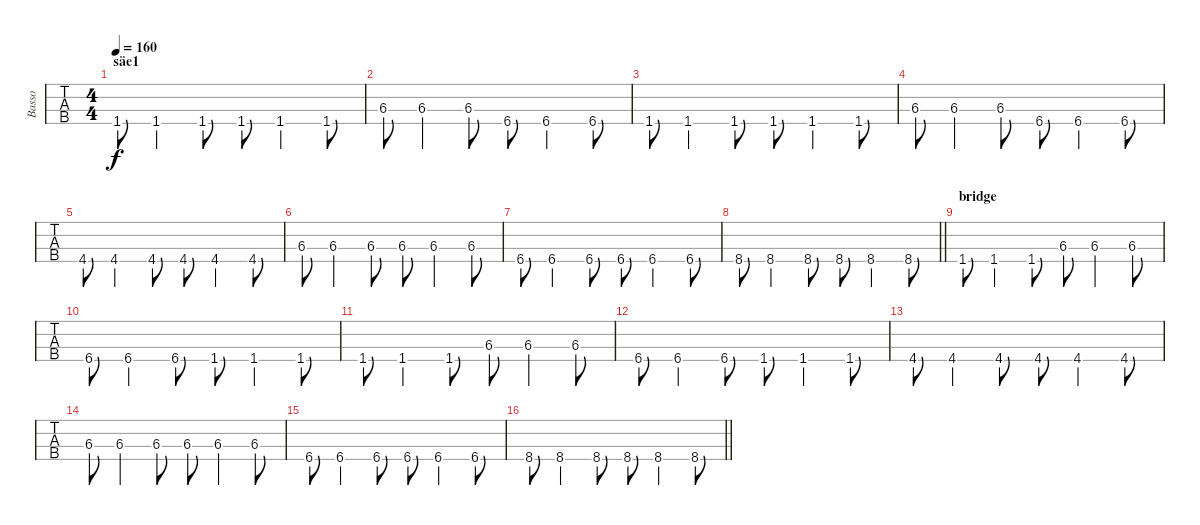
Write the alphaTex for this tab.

\track ("Basso" "Basso") {instrument electricbassfinger}
\staff {tabs}
\tuning (G2 D2 A1 E1) {hide}
\ts (4 4)
\section ("" "säe1")
\tempo 160
\clef f4
\ks c
1.4.8{dy f} 1.4.4 1.4.8 1.4.8 1.4.4 1.4.8 |
6.3.8 6.3.4 6.3.8 6.4.8 6.4.4 6.4.8 |
1.4.8 1.4.4 1.4.8 1.4.8 1.4.4 1.4.8 |
6.3.8 6.3.4 6.3.8 6.4.8 6.4.4 6.4.8 |
4.4.8 4.4.4 4.4.8 4.4.8 4.4.4 4.4.8 |
6.3.8 6.3.4 6.3.8 6.3.8 6.3.4 6.3.8 |
6.4.8 6.4.4 6.4.8 6.4.8 6.4.4 6.4.8 |
\barLineRight lightlight
8.4.8 8.4.4 8.4.8 8.4.8 8.4.4 8.4.8 |
\section ("" "bridge")
1.4.8 1.4.4 1.4.8 6.3.8 6.3.4 6.3.8 |
6.4.8 6.4.4 6.4.8 1.4.8 1.4.4 1.4.8 |
1.4.8 1.4.4 1.4.8 6.3.8 6.3.4 6.3.8 |
6.4.8 6.4.4 6.4.8 1.4.8 1.4.4 1.4.8 |
4.4.8 4.4.4 4.4.8 4.4.8 4.4.4 4.4.8 |
6.3.8 6.3.4 6.3.8 6.3.8 6.3.4 6.3.8 |
6.4.8 6.4.4 6.4.8 6.4.8 6.4.4 6.4.8 |
\barLineRight lightlight
8.4.8 8.4.4 8.4.8 8.4.8 8.4.4 8.4.8
